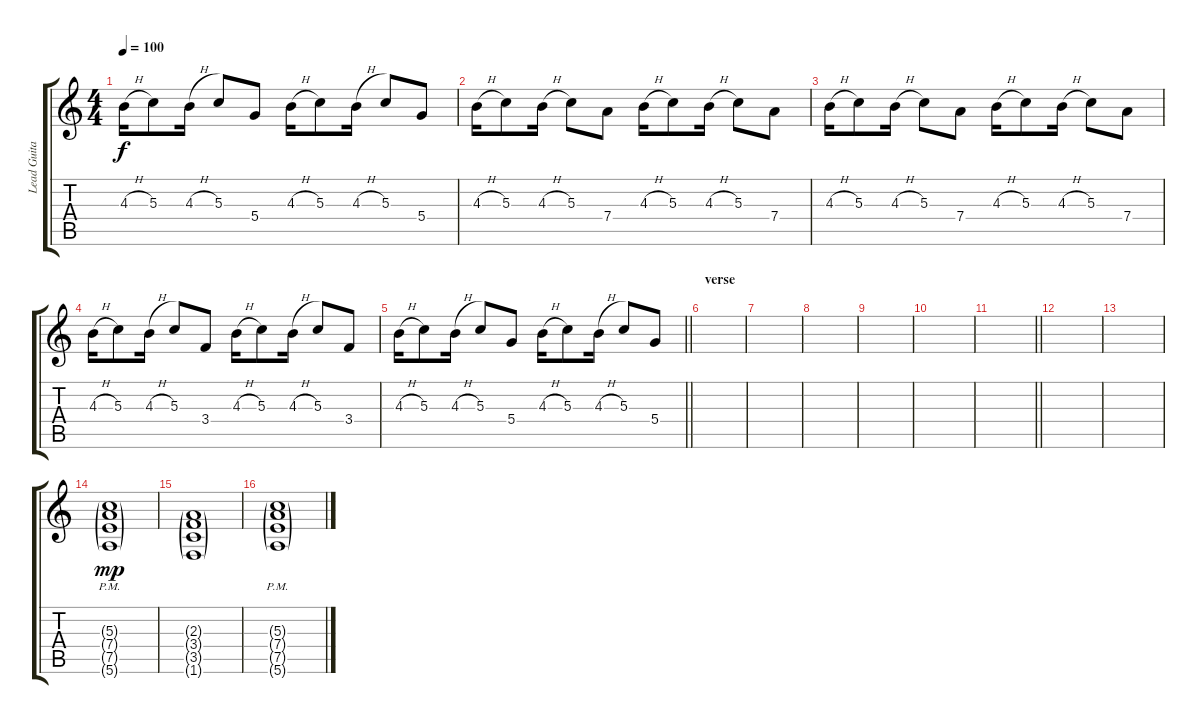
\track ("Lead Guitar" "Lead Guita") {instrument overdrivenguitar}
\staff {score tabs}
\tuning (E4 B3 G3 D3 A2 E2) {hide}
\ts (4 4)
\tempo 100
\clef g2
\ks c
4.3{h}.16{dy f} 5.3.8 4.3{h}.16 5.3.8 5.4.8 4.3{h}.16 5.3.8 4.3{h}.16 5.3.8 5.4.8 |
4.3{h}.16 5.3.8 4.3{h}.16 5.3.8 7.4.8 4.3{h}.16 5.3.8 4.3{h}.16 5.3.8 7.4.8 |
4.3{h}.16 5.3.8 4.3{h}.16 5.3.8 7.4.8 4.3{h}.16 5.3.8 4.3{h}.16 5.3.8 7.4.8 |
4.3{h}.16 5.3.8 4.3{h}.16 5.3.8 3.4.8 4.3{h}.16 5.3.8 4.3{h}.16 5.3.8 3.4.8 |
\barLineRight lightlight
4.3{h}.16 5.3.8 4.3{h}.16 5.3.8 5.4.8 4.3{h}.16 5.3.8 4.3{h}.16 5.3.8 5.4.8 |
\section ("" "verse")
|
|
|
|
|
\barLineRight lightlight
|
|
|
(5.3{g pm} 7.4{g} 7.5{g} 5.6{g}).1{dy mp} |
(2.3{g} 3.4{g} 3.5{g} 1.6{g}).1 |
(5.3{g pm} 7.4{g} 7.5{g} 5.6{g}).1
